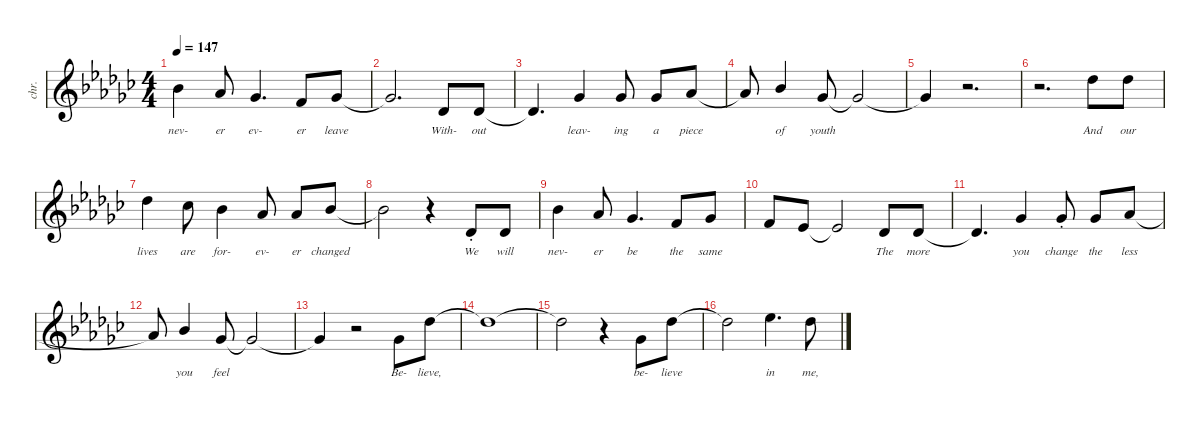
\defaultSystemsLayout 8
\hideDynamics
\bracketExtendMode nobrackets
\otherSystemsTrackNameOrientation horizontal
\track ("Vocals-show" "chr.") {defaultSystemsLayout 8 instrument voiceoohs}
\staff {score}
\tuning (Eb4 Bb3 Gb3 Db3 Ab2 Eb2)
\ts (4 4)
\tempo 147
\clef g2
\ks ebminor
7.1{acc b}.4{lyrics (0 "nev-") lyrics (1 "") lyrics (2 "") lyrics (3 "") lyrics (4 "") dy fff beam Down} 5.1{acc b}.8{lyrics (0 "er") lyrics (1 "") lyrics (2 "") lyrics (3 "") lyrics (4 "") dy ff beam Up} 3.1{acc b}.4{d lyrics (0 "ev-") lyrics (1 "") lyrics (2 "") lyrics (3 "") lyrics (4 "") beam Up} 2.1{acc forcenatural}.8{lyrics (0 "er") lyrics (1 "") lyrics (2 "") lyrics (3 "") lyrics (4 "") dy f beam Up} 3.1{acc b}.8{lyrics (0 "leave") lyrics (1 "") lyrics (2 "") lyrics (3 "") lyrics (4 "") dy ff beam Up} |
3.1{t acc b}.2{d dy f beam Up} 3.2{acc b}.8{lyrics (0 "With-") lyrics (1 "") lyrics (2 "") lyrics (3 "") lyrics (4 "") beam Up} 3.2{acc b}.8{lyrics (0 "out") lyrics (1 "") lyrics (2 "") lyrics (3 "") lyrics (4 "") beam Up} |
3.2{t acc b}.4{d beam Up} 3.1{acc b}.4{lyrics (0 "leav-") lyrics (1 "") lyrics (2 "") lyrics (3 "") lyrics (4 "") dy ff beam Up} 3.1{acc b}.8{lyrics (0 "ing") lyrics (1 "") lyrics (2 "") lyrics (3 "") lyrics (4 "") dy f beam Up} 3.1{acc b}.8{lyrics (0 "a") lyrics (1 "") lyrics (2 "") lyrics (3 "") lyrics (4 "") beam Up} 5.1{acc b}.8{lyrics (0 "piece") lyrics (1 "") lyrics (2 "") lyrics (3 "") lyrics (4 "") beam Up} |
5.1{t acc b}.8{beam Up} 7.1{acc b}.4{lyrics (0 "of") lyrics (1 "") lyrics (2 "") lyrics (3 "") lyrics (4 "") dy fff beam Up} 8.2{acc b}.8{lyrics (0 "youth") lyrics (1 "") lyrics (2 "") lyrics (3 "") lyrics (4 "") dy f beam Up} 8.2{t acc b}.2{beam Up} |
8.2{t acc b}.4{beam Up} r.2{d beam Up} |
r.2{d beam Down} 10.1{acc b}.8{lyrics (0 "And") lyrics (1 "") lyrics (2 "") lyrics (3 "") lyrics (4 "") beam Down} 10.1{acc b}.8{lyrics (0 "our") lyrics (1 "") lyrics (2 "") lyrics (3 "") lyrics (4 "") beam Down} |
10.1{acc b}.4{lyrics (0 "lives") lyrics (1 "") lyrics (2 "") lyrics (3 "") lyrics (4 "") beam Down} 8.1{acc b}.8{lyrics (0 "are") lyrics (1 "") lyrics (2 "") lyrics (3 "") lyrics (4 "") beam Down} 7.1{acc b}.4{lyrics (0 "for-") lyrics (1 "") lyrics (2 "") lyrics (3 "") lyrics (4 "") dy ff beam Down} 5.1{acc b}.8{lyrics (0 "ev-") lyrics (1 "") lyrics (2 "") lyrics (3 "") lyrics (4 "") dy mf beam Up} 5.1{acc b}.8{lyrics (0 "er") lyrics (1 "") lyrics (2 "") lyrics (3 "") lyrics (4 "") dy mp beam Up} 7.1{acc b}.8{lyrics (0 "changed") lyrics (1 "") lyrics (2 "") lyrics (3 "") lyrics (4 "") dy f beam Up} |
7.1{t acc b}.2{beam Down} r.4{beam Down} 7.3{st acc b}.8{lyrics (0 "We") lyrics (1 "") lyrics (2 "") lyrics (3 "") lyrics (4 "") dy mf beam Up} 7.3{acc b}.8{lyrics (0 "will") lyrics (1 "") lyrics (2 "") lyrics (3 "") lyrics (4 "") dy f beam Up} |
7.1{acc b}.4{lyrics (0 "nev-") lyrics (1 "") lyrics (2 "") lyrics (3 "") lyrics (4 "") dy fff beam Down} 5.1{acc b}.8{lyrics (0 "er") lyrics (1 "") lyrics (2 "") lyrics (3 "") lyrics (4 "") dy f beam Up} 3.1{acc b}.4{d lyrics (0 "be") lyrics (1 "") lyrics (2 "") lyrics (3 "") lyrics (4 "") dy ff beam Up} 2.1{acc forcenatural}.8{lyrics (0 "the") lyrics (1 "") lyrics (2 "") lyrics (3 "") lyrics (4 "") dy f beam Up} 3.1{acc b}.8{lyrics (0 "same") lyrics (1 "") lyrics (2 "") lyrics (3 "") lyrics (4 "") beam Up} |
2.1{acc forcenatural}.8{beam Up} 0.1{acc b}.8{dy mp beam Up} 0.1{t acc b}.2{dy f beam Up} 3.2{acc b}.8{lyrics (0 "The") lyrics (1 "") lyrics (2 "") lyrics (3 "") lyrics (4 "") dy mp beam Up} 3.2{acc b}.8{lyrics (0 "more") lyrics (1 "") lyrics (2 "") lyrics (3 "") lyrics (4 "") dy f beam Up} |
3.2{t acc b}.4{d beam Up} 3.1{acc b}.4{lyrics (0 "you") lyrics (1 "") lyrics (2 "") lyrics (3 "") lyrics (4 "") beam Up} 3.1{st acc b}.8{lyrics (0 "change") lyrics (1 "") lyrics (2 "") lyrics (3 "") lyrics (4 "") beam Up} 3.1{acc b}.8{lyrics (0 "the") lyrics (1 "") lyrics (2 "") lyrics (3 "") lyrics (4 "") beam Up} 5.1{acc b}.8{lyrics (0 "less") lyrics (1 "") lyrics (2 "") lyrics (3 "") lyrics (4 "") beam Up} |
5.1{t acc b}.8{beam Up} 7.1{acc b}.4{lyrics (0 "you") lyrics (1 "") lyrics (2 "") lyrics (3 "") lyrics (4 "") dy ff beam Up} 8.2{acc b}.8{lyrics (0 "feel") lyrics (1 "") lyrics (2 "") lyrics (3 "") lyrics (4 "") dy f beam Up} 8.2{t acc b}.2{beam Up} |
8.2{t acc b}.4{beam Up} r.2{beam Up} 3.1{acc b}.8{lyrics (0 "Be-") lyrics (1 "") lyrics (2 "") lyrics (3 "") lyrics (4 "") beam Down} 10.1{acc b}.8{lyrics (0 "lieve,") lyrics (1 "") lyrics (2 "") lyrics (3 "") lyrics (4 "") dy fff beam Down} |
10.1{t acc b}.1{dy f beam Down} |
10.1{t acc b}.2{beam Down} r.4{beam Down} 3.1{acc b}.8{lyrics (0 "be-") lyrics (1 "") lyrics (2 "") lyrics (3 "") lyrics (4 "") beam Down} 10.1{acc b}.8{lyrics (0 "lieve") lyrics (1 "") lyrics (2 "") lyrics (3 "") lyrics (4 "") dy fff beam Down} |
10.1{t acc b}.2{dy f beam Down} 12.1{acc b}.4{d lyrics (0 "in") lyrics (1 "") lyrics (2 "") lyrics (3 "") lyrics (4 "") dy fff beam Down} 10.1{acc b}.8{lyrics (0 "me,") lyrics (1 "") lyrics (2 "") lyrics (3 "") lyrics (4 "") dy ff beam Down}
